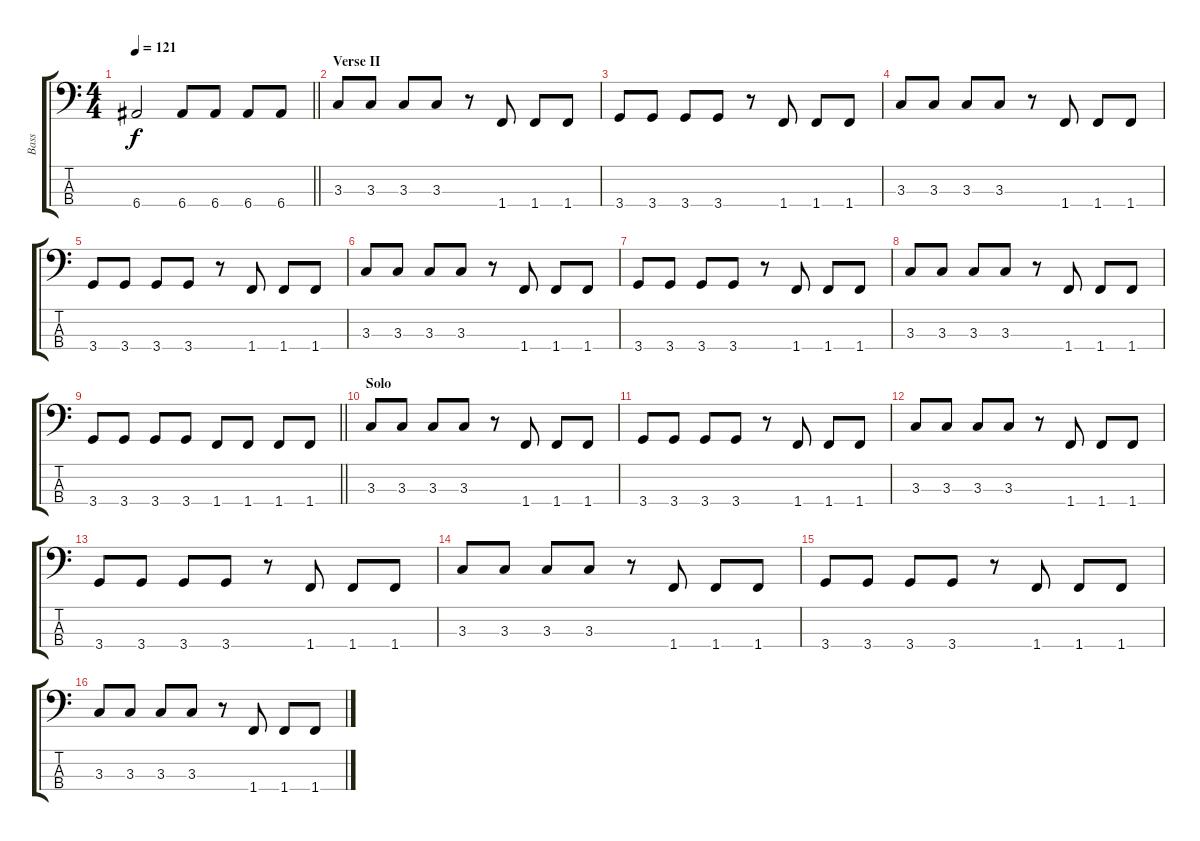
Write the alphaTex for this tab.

\track ("Bass" "Bass") {instrument electricbassfinger}
\staff {score tabs}
\tuning (G2 D2 A1 E1) {hide}
\ts (4 4)
\tempo 121
\clef f4
\barLineRight lightlight
\ks c
6.4.2{dy f} 6.4.8 6.4.8 6.4.8 6.4.8 |
\section ("" "Verse II")
3.3.8 3.3.8 3.3.8 3.3.8 r.8 1.4.8 1.4.8 1.4.8 |
3.4.8 3.4.8 3.4.8 3.4.8 r.8 1.4.8 1.4.8 1.4.8 |
3.3.8 3.3.8 3.3.8 3.3.8 r.8 1.4.8 1.4.8 1.4.8 |
3.4.8 3.4.8 3.4.8 3.4.8 r.8 1.4.8 1.4.8 1.4.8 |
3.3.8 3.3.8 3.3.8 3.3.8 r.8 1.4.8 1.4.8 1.4.8 |
3.4.8 3.4.8 3.4.8 3.4.8 r.8 1.4.8 1.4.8 1.4.8 |
3.3.8 3.3.8 3.3.8 3.3.8 r.8 1.4.8 1.4.8 1.4.8 |
\barLineRight lightlight
3.4.8 3.4.8 3.4.8 3.4.8 1.4.8 1.4.8 1.4.8 1.4.8 |
\section ("" "Solo")
3.3.8 3.3.8 3.3.8 3.3.8 r.8 1.4.8 1.4.8 1.4.8 |
3.4.8 3.4.8 3.4.8 3.4.8 r.8 1.4.8 1.4.8 1.4.8 |
3.3.8 3.3.8 3.3.8 3.3.8 r.8 1.4.8 1.4.8 1.4.8 |
3.4.8 3.4.8 3.4.8 3.4.8 r.8 1.4.8 1.4.8 1.4.8 |
3.3.8 3.3.8 3.3.8 3.3.8 r.8 1.4.8 1.4.8 1.4.8 |
3.4.8 3.4.8 3.4.8 3.4.8 r.8 1.4.8 1.4.8 1.4.8 |
3.3.8 3.3.8 3.3.8 3.3.8 r.8 1.4.8 1.4.8 1.4.8
